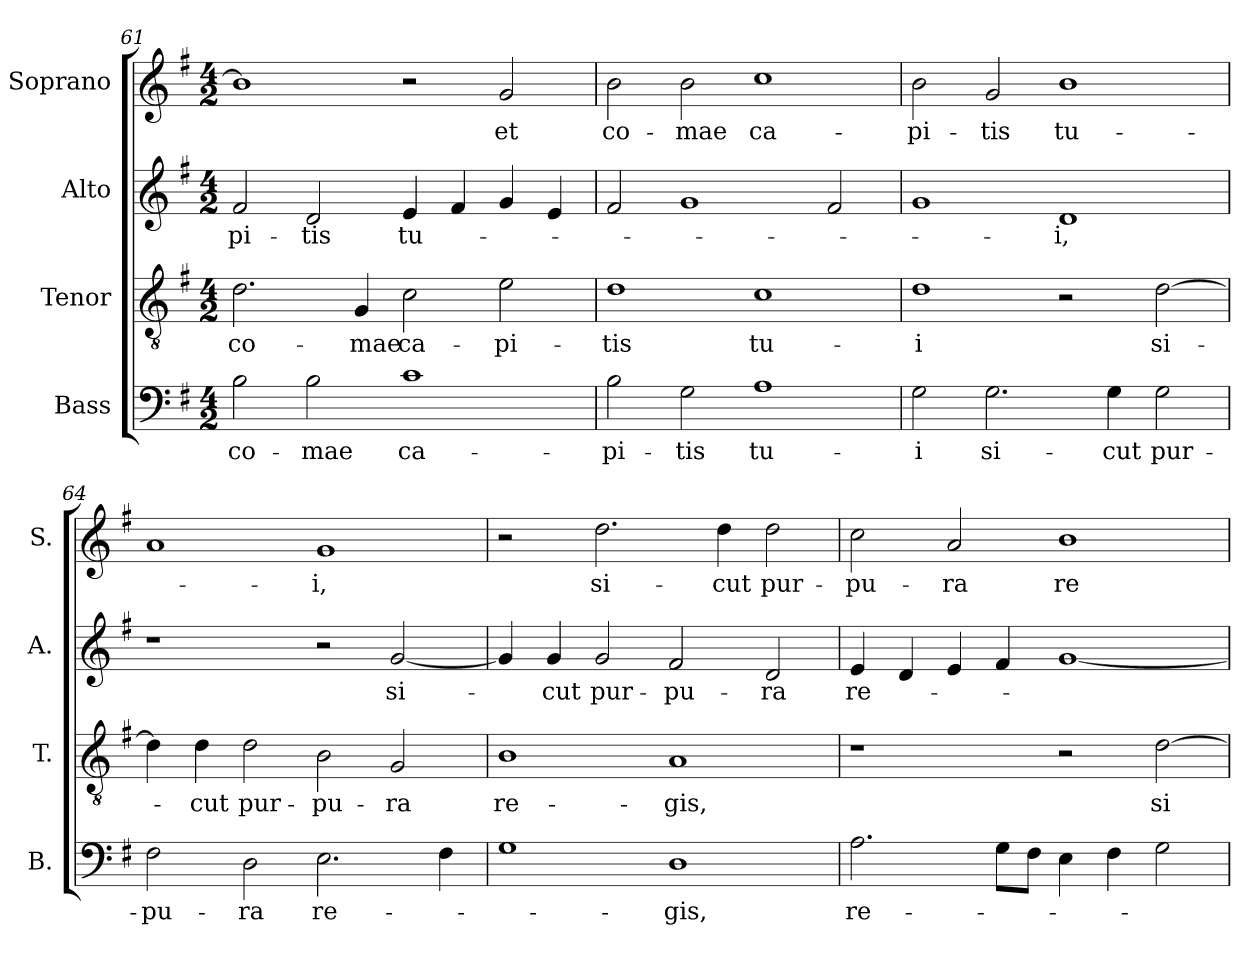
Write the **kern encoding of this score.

**kern	**text	**kern	**text	**kern	**text	**kern	**text
*part4	*part4	*part3	*part3	*part2	*part2	*part1	*part1
*staff4	*staff4	*staff3	*staff3	*staff2	*staff2	*staff1	*staff1
*I"Bass	*	*I"Tenor	*	*I"Alto	*	*I"Soprano	*
*I'B.	*	*I'T.	*	*I'A.	*	*I'S.	*
*clefF4	*	*clefGv2	*	*clefG2	*	*clefG2	*
*	*	*ITrd7c12	*	*	*	*	*
*k[f#]	*	*k[f#]	*	*k[f#]	*	*k[f#]	*
*G:	*	*G:	*	*G:	*	*G:	*
*M4/2	*	*M4/2	*	*M4/2	*	*M4/2	*
=61	=61	=61	=61	=61	=61	=61	=61
!	!LO:LY:b:color=#000000	!	!	!	!	!	!
!	!	!	!LO:LY:b:color=#000000	!	!	!	!
!	!	!	!	!	!LO:LY:b:color=#000000	!	!
2Bi\	co-	2.Di\	co-	2f#i/	-pi-	1bi]	.
!	!LO:LY:b:color=#000000	!	!	!	!	!	!
!	!	!	!	!	!LO:LY:b:color=#000000	!	!
2Bi\	-mae	.	.	2di/	-tis	.	.
!	!	!	!LO:LY:b:color=#000000	!	!	!	!
.	.	4GGi/	-mae	.	.	.	.
!	!LO:LY:b:color=#000000	!	!	!	!	!	!
!	!	!	!LO:LY:b:color=#000000	!	!	!	!
!	!	!	!	!	!LO:LY:b:color=#000000	!	!
1ci	ca-	2Ci\	ca-	4ei/	tu-	2r	.
.	.	.	.	4f#i/	.	.	.
!	!	!	!LO:LY:b:color=#000000	!	!	!	!
!	!	!	!	!	!	!	!LO:LY:b:color=#000000
.	.	2Ei\	-pi-	4gi/	.	2gi/	et
.	.	.	.	4ei/	.	.	.
=62	=62	=62	=62	=62	=62	=62	=62
!	!LO:LY:b:color=#000000	!	!	!	!	!	!
!	!	!	!LO:LY:b:color=#000000	!	!	!	!
!	!	!	!	!	!	!	!LO:LY:b:color=#000000
2Bi\	-pi-	1Di	-tis	2f#i/	.	2bi\	co-
!	!LO:LY:b:color=#000000	!	!	!	!	!	!
!	!	!	!	!	!	!	!LO:LY:b:color=#000000
2Gi\	-tis	.	.	1gi	.	2bi\	-mae
!	!LO:LY:b:color=#000000	!	!	!	!	!	!
!	!	!	!LO:LY:b:color=#000000	!	!	!	!
!	!	!	!	!	!	!	!LO:LY:b:color=#000000
1Ai	tu-	1Ci	tu-	.	.	1cci	ca-
.	.	.	.	2f#i/	.	.	.
=63	=63	=63	=63	=63	=63	=63	=63
!	!LO:LY:b:color=#000000	!	!	!	!	!	!
!	!	!	!LO:LY:b:color=#000000	!	!	!	!
!	!	!	!	!	!	!	!LO:LY:b:color=#000000
2Gi\	-i	1Di	-i	1gi	.	2bi\	-pi-
!	!LO:LY:b:color=#000000	!	!	!	!	!	!
!	!	!	!	!	!	!	!LO:LY:b:color=#000000
2.Gi\	si-	.	.	.	.	2gi/	-tis
!	!	!	!	!	!LO:LY:b:color=#000000	!	!
!	!	!	!	!	!	!	!LO:LY:b:color=#000000
.	.	2r	.	1di	-i,	1bi	tu-
!	!LO:LY:b:color=#000000	!	!	!	!	!	!
4Gi\	-cut	.	.	.	.	.	.
!	!LO:LY:b:color=#000000	!	!	!	!	!	!
!	!	!	!LO:LY:b:color=#000000	!	!	!	!
2Gi\	pur-	[2Di\	si-	.	.	.	.
!!LO:LB:g=z
=64	=64	=64	=64	=64	=64	=64	=64
!	!LO:LY:b:color=#000000	!	!	!	!	!	!
2F#i\	-pu-	4Di\]	.	1r	.	1ai	.
!	!	!	!LO:LY:b:color=#000000	!	!	!	!
.	.	4Di\	-cut	.	.	.	.
!	!LO:LY:b:color=#000000	!	!	!	!	!	!
!	!	!	!LO:LY:b:color=#000000	!	!	!	!
2Di\	-ra	2Di\	pur-	.	.	.	.
!	!LO:LY:b:color=#000000	!	!	!	!	!	!
!	!	!	!LO:LY:b:color=#000000	!	!	!	!
!	!	!	!	!	!	!	!LO:LY:b:color=#000000
2.Ei\	re-	2BBi\	-pu-	2r	.	1gi	-i,
!	!	!	!LO:LY:b:color=#000000	!	!	!	!
!	!	!	!	!	!LO:LY:b:color=#000000	!	!
.	.	2GGi/	-ra	[2gi/	si-	.	.
4F#i\	.	.	.	.	.	.	.
=65	=65	=65	=65	=65	=65	=65	=65
!	!	!	!LO:LY:b:color=#000000	!	!	!	!
1Gi	.	1BBi	re-	4gi/]	.	2r	.
!	!	!	!	!	!LO:LY:b:color=#000000	!	!
.	.	.	.	4gi/	-cut	.	.
!	!	!	!	!	!LO:LY:b:color=#000000	!	!
!	!	!	!	!	!	!	!LO:LY:b:color=#000000
.	.	.	.	2gi/	pur-	2.ddi\	si-
!	!LO:LY:b:color=#000000	!	!	!	!	!	!
!	!	!	!LO:LY:b:color=#000000	!	!	!	!
!	!	!	!	!	!LO:LY:b:color=#000000	!	!
1Di	-gis,	1AAi	-gis,	2f#i/	-pu-	.	.
!	!	!	!	!	!	!	!LO:LY:b:color=#000000
.	.	.	.	.	.	4ddi\	-cut
!	!	!	!	!	!LO:LY:b:color=#000000	!	!
!	!	!	!	!	!	!	!LO:LY:b:color=#000000
.	.	.	.	2di/	-ra	2ddi\	pur-
=66	=66	=66	=66	=66	=66	=66	=66
!	!LO:LY:b:color=#000000	!	!	!	!	!	!
!	!	!	!	!	!LO:LY:b:color=#000000	!	!
!	!	!	!	!	!	!	!LO:LY:b:color=#000000
2.Ai\	re-	1r	.	4ei/	re-	2cci\	-pu-
.	.	.	.	4di/	.	.	.
!	!	!	!	!	!	!	!LO:LY:b:color=#000000
.	.	.	.	4ei/	.	2ai/	-ra
8Gi\L	.	.	.	4f#i/	.	.	.
8F#i\J	.	.	.	.	.	.	.
!	!	!	!	!	!	!	!LO:LY:b:color=#000000
4Ei\	.	2r	.	[1gi	.	1bi	re-
4F#i\	.	.	.	.	.	.	.
!	!	!	!LO:LY:b:color=#000000	!	!	!	!
2Gi\	.	[2Di\	si-	.	.	.	.
=	=	=	=	=	=	=	=
*-	*-	*-	*-	*-	*-	*-	*-
